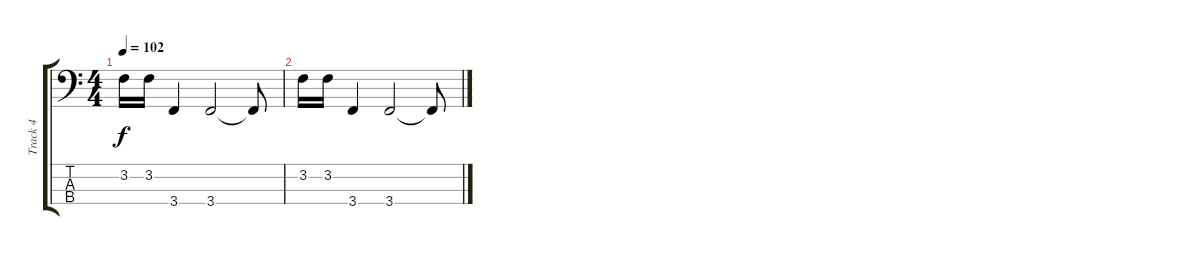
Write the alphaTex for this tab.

\track ("Track 4" "Track 4") {instrument synthbass1}
\staff {score tabs}
\tuning (G2 D2 A1 D1) {hide}
\ts (4 4)
\tempo 102
\clef f4
\ks c
3.2.16{dy f} 3.2.16 3.4.4 3.4.2 3.4{t}.8 |
3.2.16 3.2.16 3.4.4 3.4.2 3.4{t}.8
